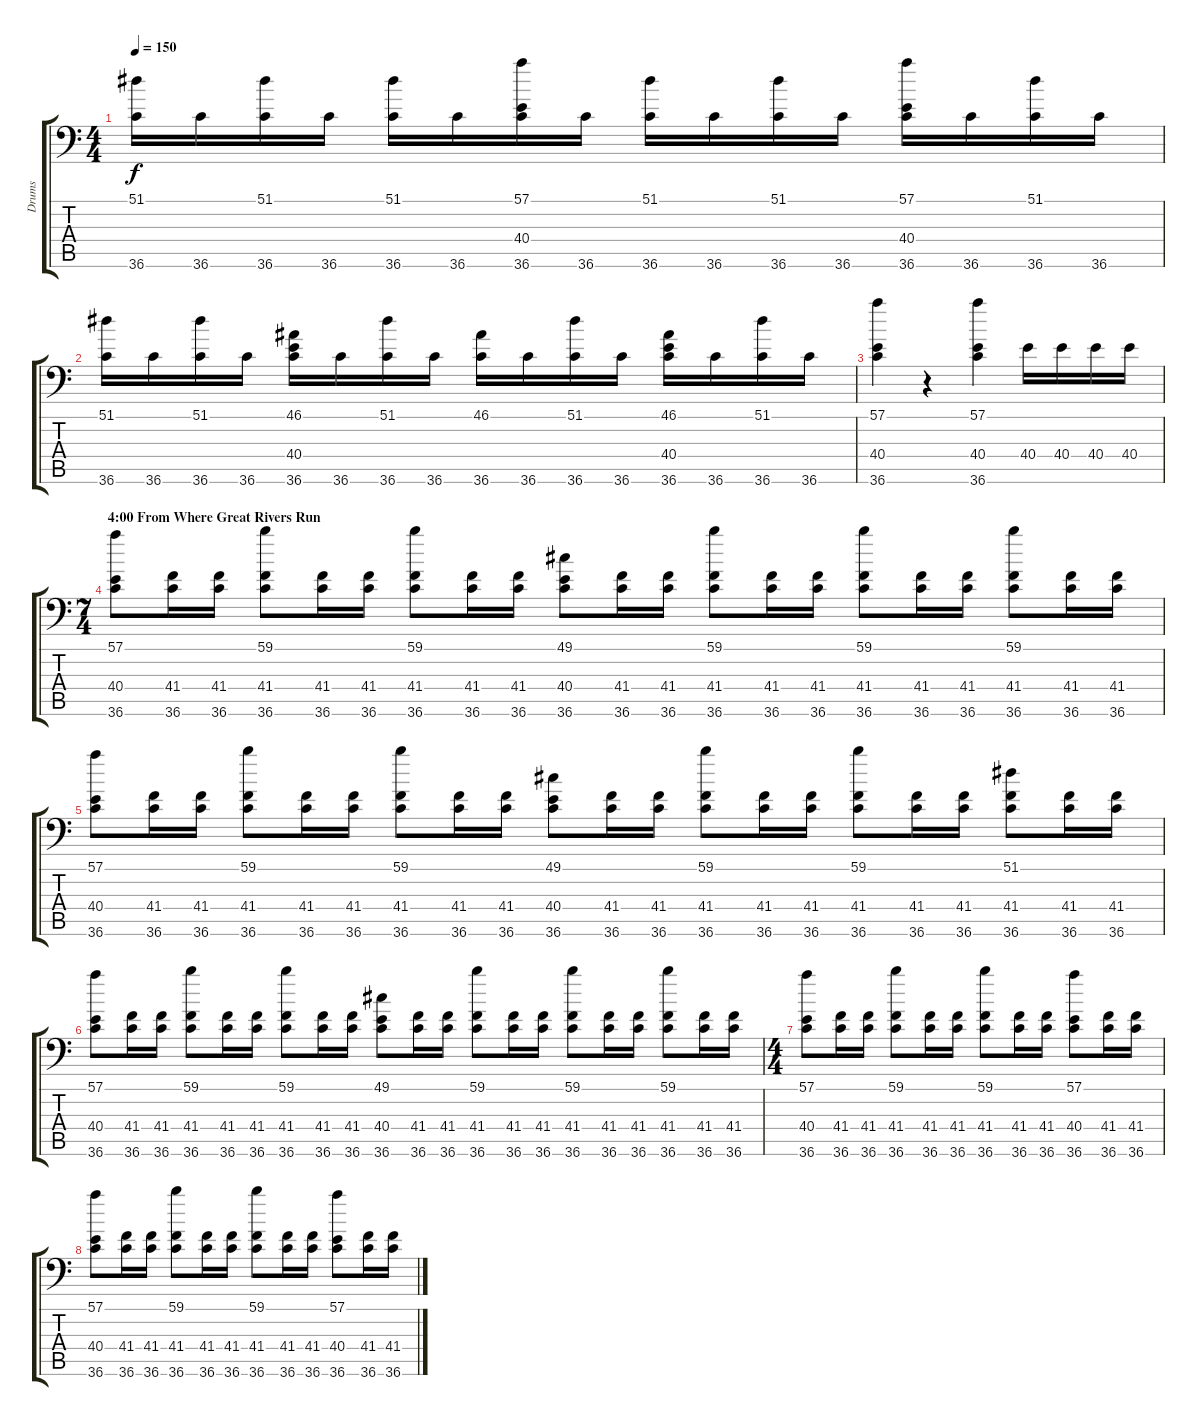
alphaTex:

\track ("Drums" "Drums") {instrument acousticgrandpiano}
\staff {score tabs}
\tuning (C-1 C-1 C-1 C-1 C-1 C-1) {hide}
\ts (4 4)
\tempo 150
\clef f4
\ks c
(51.1 36.6).16{dy f} 36.6.16 (51.1 36.6).16 36.6.16 (51.1 36.6).16 36.6.16 (57.1 40.4 36.6).16 36.6.16 (51.1 36.6).16 36.6.16 (51.1 36.6).16 36.6.16 (57.1 40.4 36.6).16 36.6.16 (51.1 36.6).16 36.6.16 |
(51.1 36.6).16 36.6.16 (51.1 36.6).16 36.6.16 (46.1 40.4 36.6).16 36.6.16 (51.1 36.6).16 36.6.16 (46.1 36.6).16 36.6.16 (51.1 36.6).16 36.6.16 (46.1 40.4 36.6).16 36.6.16 (51.1 36.6).16 36.6.16 |
(57.1 40.4 36.6).4 r.4 (57.1 40.4 36.6).4 40.4.16 40.4.16 40.4.16 40.4.16 |
\ts (7 4)
\section ("" "4:00 From Where Great Rivers Run")
(57.1 40.4 36.6).8 (41.4 36.6).16 (41.4 36.6).16 (59.1 41.4 36.6).8 (41.4 36.6).16 (41.4 36.6).16 (59.1 41.4 36.6).8 (41.4 36.6).16 (41.4 36.6).16 (49.1 40.4 36.6).8 (41.4 36.6).16 (41.4 36.6).16 (59.1 41.4 36.6).8 (41.4 36.6).16 (41.4 36.6).16 (59.1 41.4 36.6).8 (41.4 36.6).16 (41.4 36.6).16 (59.1 41.4 36.6).8 (41.4 36.6).16 (41.4 36.6).16 |
(57.1 40.4 36.6).8 (41.4 36.6).16 (41.4 36.6).16 (59.1 41.4 36.6).8 (41.4 36.6).16 (41.4 36.6).16 (59.1 41.4 36.6).8 (41.4 36.6).16 (41.4 36.6).16 (49.1 40.4 36.6).8 (41.4 36.6).16 (41.4 36.6).16 (59.1 41.4 36.6).8 (41.4 36.6).16 (41.4 36.6).16 (59.1 41.4 36.6).8 (41.4 36.6).16 (41.4 36.6).16 (51.1 41.4 36.6).8 (41.4 36.6).16 (41.4 36.6).16 |
(57.1 40.4 36.6).8 (41.4 36.6).16 (41.4 36.6).16 (59.1 41.4 36.6).8 (41.4 36.6).16 (41.4 36.6).16 (59.1 41.4 36.6).8 (41.4 36.6).16 (41.4 36.6).16 (49.1 40.4 36.6).8 (41.4 36.6).16 (41.4 36.6).16 (59.1 41.4 36.6).8 (41.4 36.6).16 (41.4 36.6).16 (59.1 41.4 36.6).8 (41.4 36.6).16 (41.4 36.6).16 (59.1 41.4 36.6).8 (41.4 36.6).16 (41.4 36.6).16 |
\ts (4 4)
(57.1 40.4 36.6).8 (41.4 36.6).16 (41.4 36.6).16 (59.1 41.4 36.6).8 (41.4 36.6).16 (41.4 36.6).16 (59.1 41.4 36.6).8 (41.4 36.6).16 (41.4 36.6).16 (57.1 40.4 36.6).8 (41.4 36.6).16 (41.4 36.6).16 |
(57.1 40.4 36.6).8 (41.4 36.6).16 (41.4 36.6).16 (59.1 41.4 36.6).8 (41.4 36.6).16 (41.4 36.6).16 (59.1 41.4 36.6).8 (41.4 36.6).16 (41.4 36.6).16 (57.1 40.4 36.6).8 (41.4 36.6).16 (41.4 36.6).16
